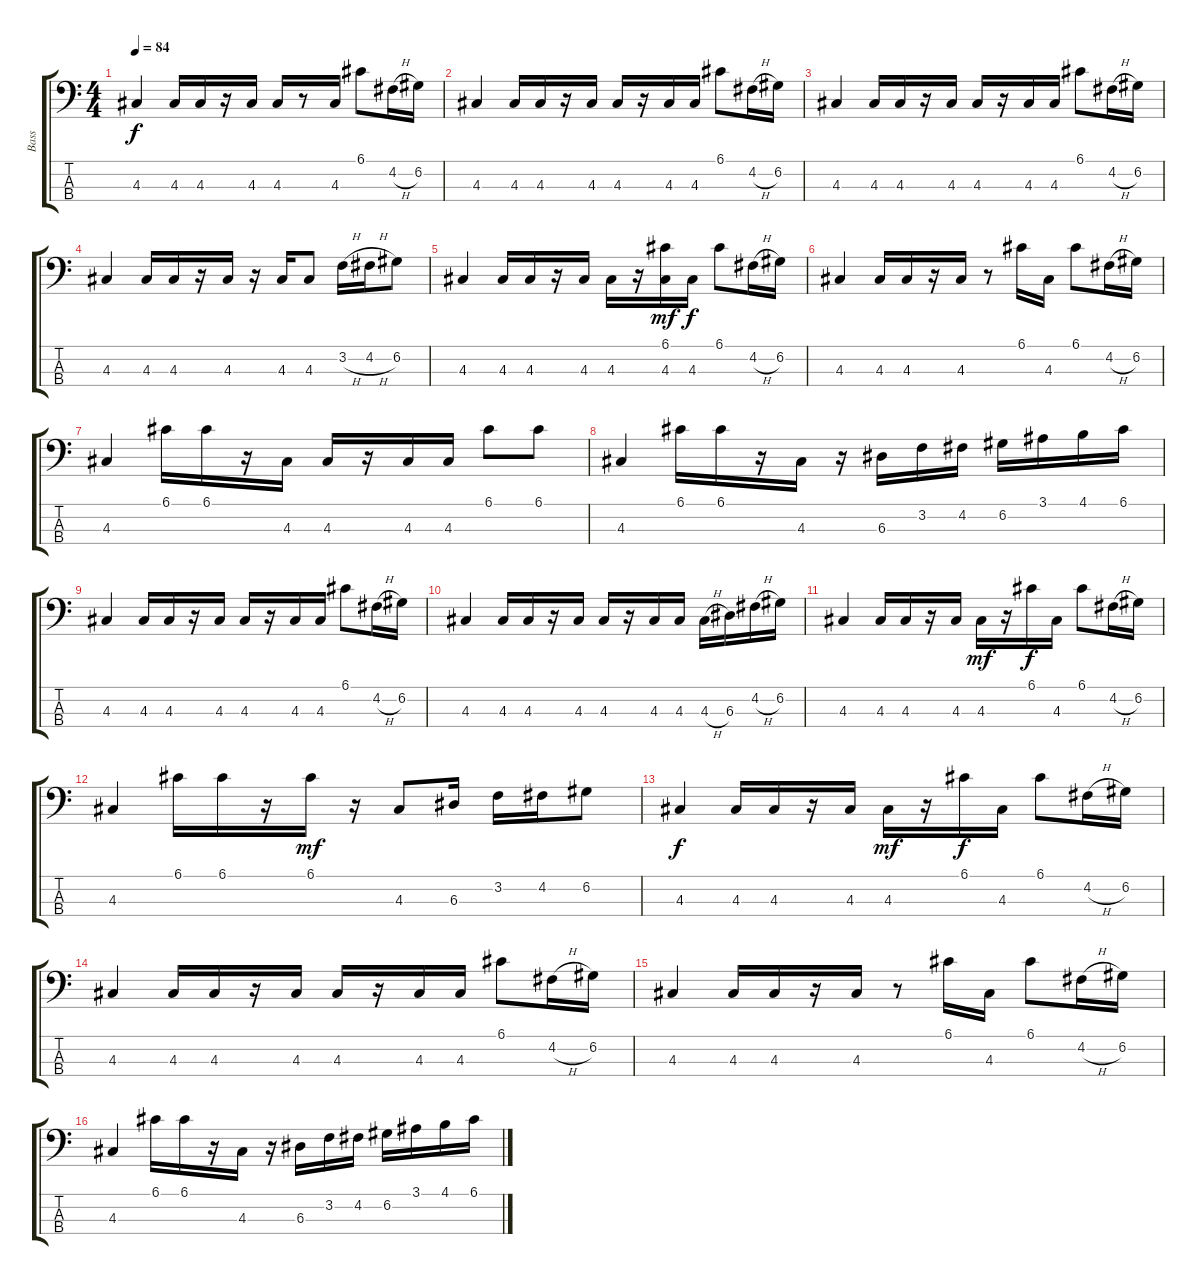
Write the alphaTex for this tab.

\track ("Bass" "Bass") {instrument electricbassfinger}
\staff {score tabs}
\tuning (G2 D2 A1 E1) {hide}
\ts (4 4)
\tempo 84
\clef f4
\ks c
4.3.4{dy f} 4.3.16 4.3.16 r.16 4.3.16 4.3.16 r.8 4.3.16 6.1.8 4.2{h}.16 6.2.16 |
4.3.4 4.3.16 4.3.16 r.16 4.3.16 4.3.16 r.16 4.3.16 4.3.16 6.1.8 4.2{h}.16 6.2.16 |
4.3.4 4.3.16 4.3.16 r.16 4.3.16 4.3.16 r.16 4.3.16 4.3.16 6.1.8 4.2{h}.16 6.2.16 |
4.3.4 4.3.16 4.3.16 r.16 4.3.16 r.16 4.3.16 4.3.8 3.2{h}.16 4.2{h}.16 6.2.8 |
4.3.4 4.3.16 4.3.16 r.16 4.3.16 4.3.16 r.16 (6.1 4.3).16{dy mf} 4.3.16{dy f} 6.1.8 4.2{h}.16 6.2.16 |
4.3.4 4.3.16 4.3.16 r.16 4.3.16 r.8 6.1.16 4.3.16 6.1.8 4.2{h}.16 6.2.16 |
4.3.4 6.1.16 6.1.16 r.16 4.3.16 4.3.16 r.16 4.3.16 4.3.16 6.1.8 6.1.8 |
4.3.4 6.1.16 6.1.16 r.16 4.3.16 r.16 6.3.16 3.2.16 4.2.16 6.2.16 3.1.16 4.1.16 6.1.16 |
4.3.4 4.3.16 4.3.16 r.16 4.3.16 4.3.16 r.16 4.3.16 4.3.16 6.1.8 4.2{h}.16 6.2.16 |
4.3.4 4.3.16 4.3.16 r.16 4.3.16 4.3.16 r.16 4.3.16 4.3.16 4.3{h}.16 6.3.16 4.2{h}.16 6.2.16 |
4.3.4 4.3.16 4.3.16 r.16 4.3.16 4.3.16{dy mf} r.16 6.1.16{dy f} 4.3.16 6.1.8 4.2{h}.16 6.2.16 |
4.3.4{volume 1} 6.1.16 6.1.16 r.16 6.1.16{dy mf} r.16 4.3.8 6.3.16 3.2.16 4.2.16 6.2.8 |
4.3.4{dy f} 4.3.16 4.3.16 r.16 4.3.16 4.3.16{dy mf} r.16 6.1.16{dy f} 4.3.16 6.1.8 4.2{h}.16 6.2.16 |
4.3.4 4.3.16 4.3.16 r.16 4.3.16 4.3.16 r.16 4.3.16 4.3.16 6.1.8 4.2{h}.16 6.2.16 |
4.3.4 4.3.16 4.3.16 r.16 4.3.16 r.8 6.1.16 4.3.16 6.1.8 4.2{h}.16 6.2.16 |
4.3.4{volume 0} 6.1.16 6.1.16 r.16 4.3.16 r.16 6.3.16 3.2.16 4.2.16 6.2.16 3.1.16 4.1.16 6.1.16
